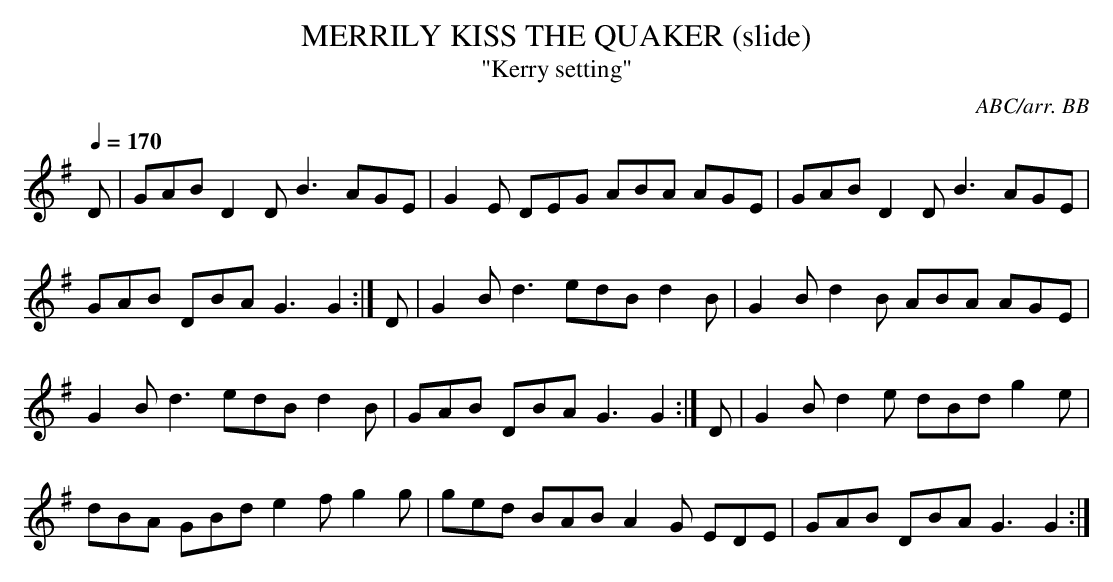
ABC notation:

X:1
T:MERRILY KISS THE QUAKER (slide)\
T:"Kerry setting"\
C:ABC/arr. BB\
M:12/8\
L:1/8\
Q:1/4=170\
K:G\
D|GAB D2D B3 AGE|G2E DEG ABA AGE|\
GAB D2 D B3 AGE|GAB DBA G3 G2 :|\
D|G2 B d3 edB d2 B|G2 B d2 B ABA AGE|\
G2 B d3 edB d2 B|GAB DBA G3 G2 :|\
D|G2 B d2 e dBd g2 e|dBA GBd e2 f g2 g|\
ged BAB A2 G EDE|GAB DBA G3 G2 :|\
\
\
